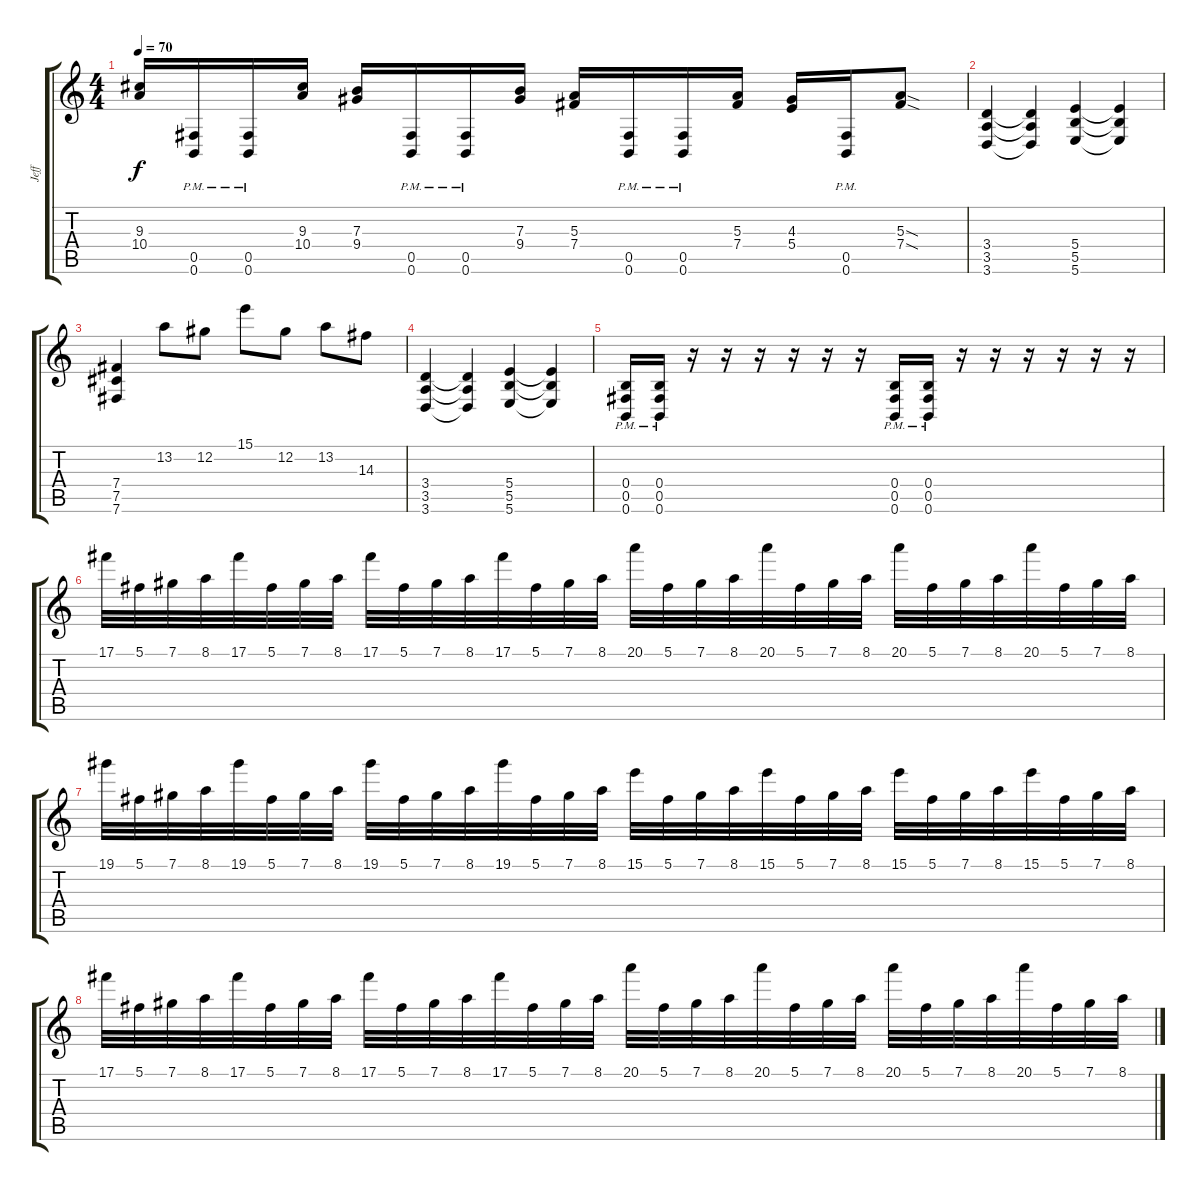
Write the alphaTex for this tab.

\track ("Jeff" "Jeff") {instrument distortionguitar}
\staff {score tabs}
\tuning (Db4 Ab3 E3 B2 Gb2 B1) {hide}
\ts (4 4)
\tempo 70
\clef g2
\ks c
(9.3 10.4).16{dy f} (0.5{pm} 0.6).16 (0.5{pm} 0.6).16 (9.3 10.4).16 (7.3 9.4).16 (0.5{pm} 0.6).16 (0.5{pm} 0.6).16 (7.3 9.4).16 (5.3 7.4).16 (0.5{pm} 0.6).16 (0.5{pm} 0.6).16 (5.3 7.4).16 (4.3 5.4).16 (0.5{pm} 0.6).16 (5.3{sod} 7.4{sod}).8 |
(3.4 3.5 3.6).4 (3.4{t} 3.5{t} 3.6{t}).4 (5.4 5.5 5.6).4 (5.4{t} 5.5{t} 5.6{t}).4 |
(7.4 7.5 7.6).4 13.2.8 12.2.8 15.1.8 12.2.8 13.2.8 14.3.8 |
(3.4 3.5 3.6).4 (3.4{t} 3.5{t} 3.6{t}).4 (5.4 5.5 5.6).4 (5.4{t} 5.5{t} 5.6{t}).4 |
(0.4 0.5 0.6{pm}).16 (0.4 0.5 0.6{pm}).16 r.16 r.16 r.16 r.16 r.16 r.16 (0.4 0.5 0.6{pm}).16 (0.4 0.5 0.6{pm}).16 r.16 r.16 r.16 r.16 r.16 r.16 |
17.1.32 5.1.32 7.1.32 8.1.32 17.1.32 5.1.32 7.1.32 8.1.32 17.1.32 5.1.32 7.1.32 8.1.32 17.1.32 5.1.32 7.1.32 8.1.32 20.1.32 5.1.32 7.1.32 8.1.32 20.1.32 5.1.32 7.1.32 8.1.32 20.1.32 5.1.32 7.1.32 8.1.32 20.1.32 5.1.32 7.1.32 8.1.32 |
19.1.32 5.1.32 7.1.32 8.1.32 19.1.32 5.1.32 7.1.32 8.1.32 19.1.32 5.1.32 7.1.32 8.1.32 19.1.32 5.1.32 7.1.32 8.1.32 15.1.32 5.1.32 7.1.32 8.1.32 15.1.32 5.1.32 7.1.32 8.1.32 15.1.32 5.1.32 7.1.32 8.1.32 15.1.32 5.1.32 7.1.32 8.1.32 |
17.1.32 5.1.32 7.1.32 8.1.32 17.1.32 5.1.32 7.1.32 8.1.32 17.1.32 5.1.32 7.1.32 8.1.32 17.1.32 5.1.32 7.1.32 8.1.32 20.1.32 5.1.32 7.1.32 8.1.32 20.1.32 5.1.32 7.1.32 8.1.32 20.1.32 5.1.32 7.1.32 8.1.32 20.1.32 5.1.32 7.1.32 8.1.32
